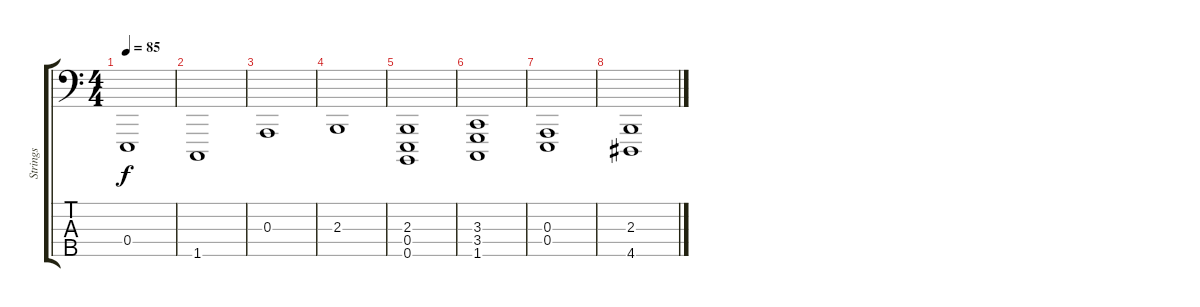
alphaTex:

\track ("Strings" "Strings") {instrument synthstrings2}
\staff {score tabs}
\tuning (G2 D2 A1 E1 B0) {hide}
\ts (4 4)
\tempo 85
\clef f4
\ks c
0.4.1{dy f} |
1.5.1 |
0.3.1 |
2.3.1 |
(2.3 0.4 0.5).1 |
(3.3 3.4 1.5).1 |
(0.3 0.4).1 |
(2.3 4.5).1
